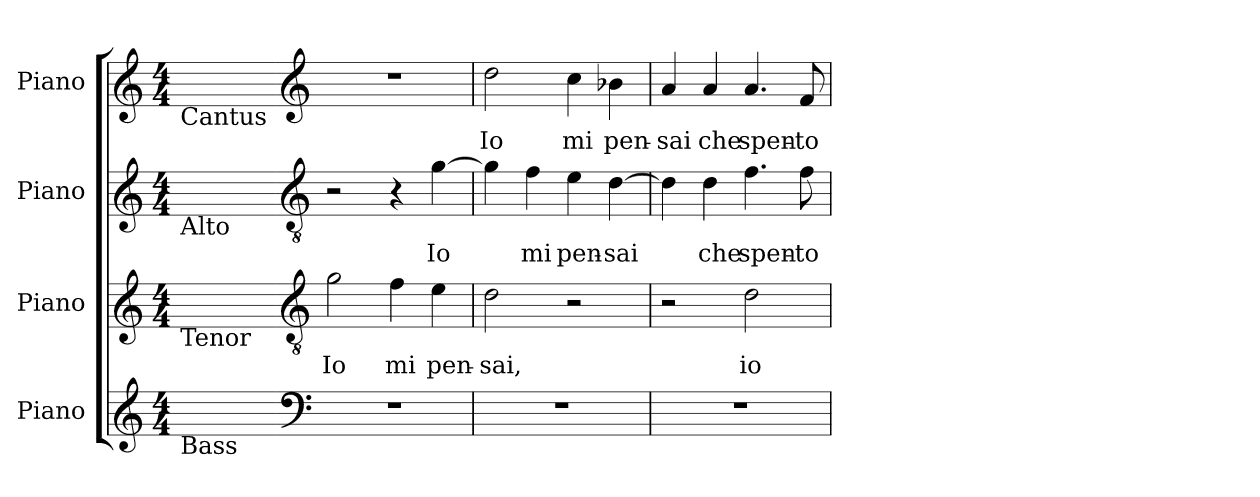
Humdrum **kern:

**kern	**kern	**text	**kern	**text	**kern	**text
*part4	*part3	*part3	*part2	*part2	*part1	*part1
*staff4	*staff3	*staff3	*staff2	*staff2	*staff1	*staff1
*I"Piano	*I"Piano	*	*I"Piano	*	*I"Piano	*
*I'Pno.	*I'Pno.	*	*I'Pno.	*	*I'Pno.	*
!!LO:PB:g=z
*clefG2	*clefG2	*	*clefG2	*	*clefG2	*
*k[]	*k[]	*	*k[]	*	*k[]	*
*C:	*C:	*	*C:	*	*C:	*
*M4/4	*M4/4	*	*M4/4	*	*M4/4	*
=1	=1	=1	=1	=1	=1	=1
!	!	!	!	!	!LO:TX:b:t=Cantus	!
!	!	!	!LO:TX:b:t=Alto	!	!	!
!	!LO:TX:b:t=Tenor	!	!	!	!	!
!LO:TX:b:t=Bass	!	!	!	!	!	!
1ryy	1ryy	.	1ryy	.	1ryy	.
=2-	=2-	=2-	=2-	=2-	=2-	=2-
*clefF4	*clefGv2	*	*clefGv2	*	*clefG2	*
*k[]	*k[]	*	*k[]	*	*k[]	*
*C:	*C:	*	*C:	*	*C:	*
!	!	!LO:LY:b:color=#000000	!	!	!	!
1r	2gi\	Io	2r	.	1r	.
!	!	!LO:LY:b:color=#000000	!	!	!	!
.	4fi\	mi	4r	.	.	.
!	!	!LO:LY:b:color=#000000	!	!	!	!
!	!	!	!	!LO:LY:b:color=#000000	!	!
.	4ei\	pen-	[4gi\	Io	.	.
=3	=3	=3	=3	=3	=3	=3
!	!	!LO:LY:b:color=#000000	!	!	!	!
!	!	!	!	!	!	!LO:LY:b:color=#000000
1r	2di\	-sai,	4gi\]	.	2ddi\	Io
!	!	!	!	!LO:LY:b:color=#000000	!	!
.	.	.	4fi\	mi	.	.
!	!	!	!	!LO:LY:b:color=#000000	!	!
!	!	!	!	!	!	!LO:LY:b:color=#000000
.	2r	.	4ei\	pen-	4cci\	mi
!	!	!	!	!LO:LY:b:color=#000000	!	!
!	!	!	!	!	!	!LO:LY:b:color=#000000
.	.	.	[4di\	-sai	4b-i\	pen-
=4	=4	=4	=4	=4	=4	=4
!	!	!	!	!	!	!LO:LY:b:color=#000000
1r	2r	.	4di\]	.	4ai/	-sai
!	!	!	!	!LO:LY:b:color=#000000	!	!
!	!	!	!	!	!	!LO:LY:b:color=#000000
.	.	.	4di\	che	4ai/	che
!	!	!LO:LY:b:color=#000000	!	!	!	!
!	!	!	!	!LO:LY:b:color=#000000	!	!
!	!	!	!	!	!	!LO:LY:b:color=#000000
.	2di\	io	4.fi\	spen-	4.ai/	spen-
!	!	!	!	!LO:LY:b:color=#000000	!	!
!	!	!	!	!	!	!LO:LY:b:color=#000000
.	.	.	8fi\	-to	8fi/	-to
=	=	=	=	=	=	=
*-	*-	*-	*-	*-	*-	*-
